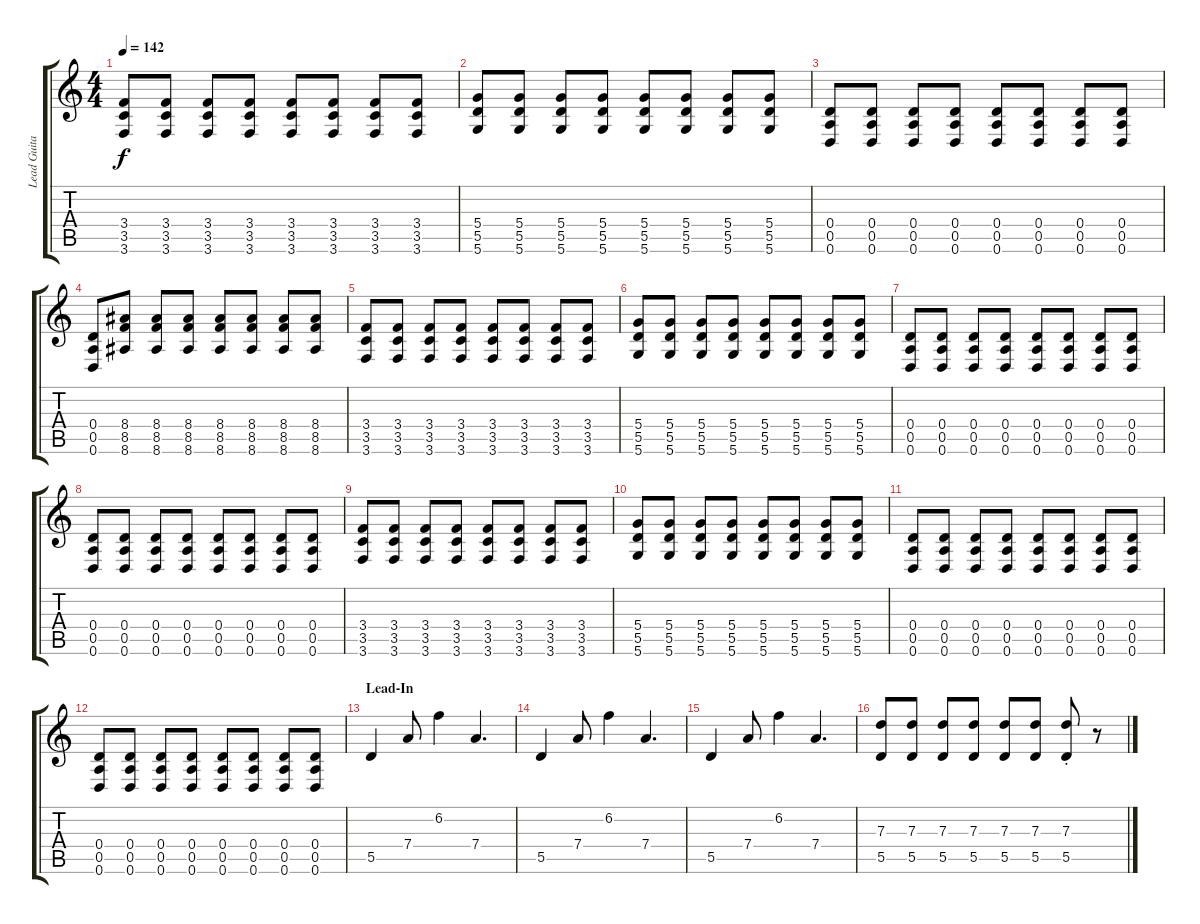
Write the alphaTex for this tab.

\track ("Lead Guitar  - Chris Miller" "Lead Guita") {instrument distortionguitar}
\staff {score tabs}
\tuning (E4 B3 G3 D3 A2 D2) {hide}
\ts (4 4)
\tempo 142
\clef g2
\ks c
(3.4 3.5 3.6).8{dy f} (3.4 3.5 3.6).8 (3.4 3.5 3.6).8 (3.4 3.5 3.6).8 (3.4 3.5 3.6).8 (3.4 3.5 3.6).8 (3.4 3.5 3.6).8 (3.4 3.5 3.6).8 |
(5.4 5.5 5.6).8 (5.4 5.5 5.6).8 (5.4 5.5 5.6).8 (5.4 5.5 5.6).8 (5.4 5.5 5.6).8 (5.4 5.5 5.6).8 (5.4 5.5 5.6).8 (5.4 5.5 5.6).8 |
(0.4 0.5 0.6).8 (0.4 0.5 0.6).8 (0.4 0.5 0.6).8 (0.4 0.5 0.6).8 (0.4 0.5 0.6).8 (0.4 0.5 0.6).8 (0.4 0.5 0.6).8 (0.4 0.5 0.6).8 |
(0.4 0.5 0.6).8 (8.4 8.5 8.6).8 (8.4 8.5 8.6).8 (8.4 8.5 8.6).8 (8.4 8.5 8.6).8 (8.4 8.5 8.6).8 (8.4 8.5 8.6).8 (8.4 8.5 8.6).8 |
(3.4 3.5 3.6).8 (3.4 3.5 3.6).8 (3.4 3.5 3.6).8 (3.4 3.5 3.6).8 (3.4 3.5 3.6).8 (3.4 3.5 3.6).8 (3.4 3.5 3.6).8 (3.4 3.5 3.6).8 |
(5.4 5.5 5.6).8 (5.4 5.5 5.6).8 (5.4 5.5 5.6).8 (5.4 5.5 5.6).8 (5.4 5.5 5.6).8 (5.4 5.5 5.6).8 (5.4 5.5 5.6).8 (5.4 5.5 5.6).8 |
(0.4 0.5 0.6).8 (0.4 0.5 0.6).8 (0.4 0.5 0.6).8 (0.4 0.5 0.6).8 (0.4 0.5 0.6).8 (0.4 0.5 0.6).8 (0.4 0.5 0.6).8 (0.4 0.5 0.6).8 |
(0.4 0.5 0.6).8 (0.4 0.5 0.6).8 (0.4 0.5 0.6).8 (0.4 0.5 0.6).8 (0.4 0.5 0.6).8 (0.4 0.5 0.6).8 (0.4 0.5 0.6).8 (0.4 0.5 0.6).8 |
(3.4 3.5 3.6).8 (3.4 3.5 3.6).8 (3.4 3.5 3.6).8 (3.4 3.5 3.6).8 (3.4 3.5 3.6).8 (3.4 3.5 3.6).8 (3.4 3.5 3.6).8 (3.4 3.5 3.6).8 |
(5.4 5.5 5.6).8 (5.4 5.5 5.6).8 (5.4 5.5 5.6).8 (5.4 5.5 5.6).8 (5.4 5.5 5.6).8 (5.4 5.5 5.6).8 (5.4 5.5 5.6).8 (5.4 5.5 5.6).8 |
(0.4 0.5 0.6).8 (0.4 0.5 0.6).8 (0.4 0.5 0.6).8 (0.4 0.5 0.6).8 (0.4 0.5 0.6).8 (0.4 0.5 0.6).8 (0.4 0.5 0.6).8 (0.4 0.5 0.6).8 |
(0.4 0.5 0.6).8 (0.4 0.5 0.6).8 (0.4 0.5 0.6).8 (0.4 0.5 0.6).8 (0.4 0.5 0.6).8 (0.4 0.5 0.6).8 (0.4 0.5 0.6).8 (0.4 0.5 0.6).8 |
\section ("" "Lead-In")
5.5.4 7.4.8 6.2.4 7.4.4{d} |
5.5.4 7.4.8 6.2.4 7.4.4{d} |
5.5.4 7.4.8 6.2.4 7.4.4{d} |
(7.3 5.5).8 (7.3 5.5).8 (7.3 5.5).8 (7.3 5.5).8 (7.3 5.5).8 (7.3 5.5).8 (7.3 5.5{st}).8 r.8
